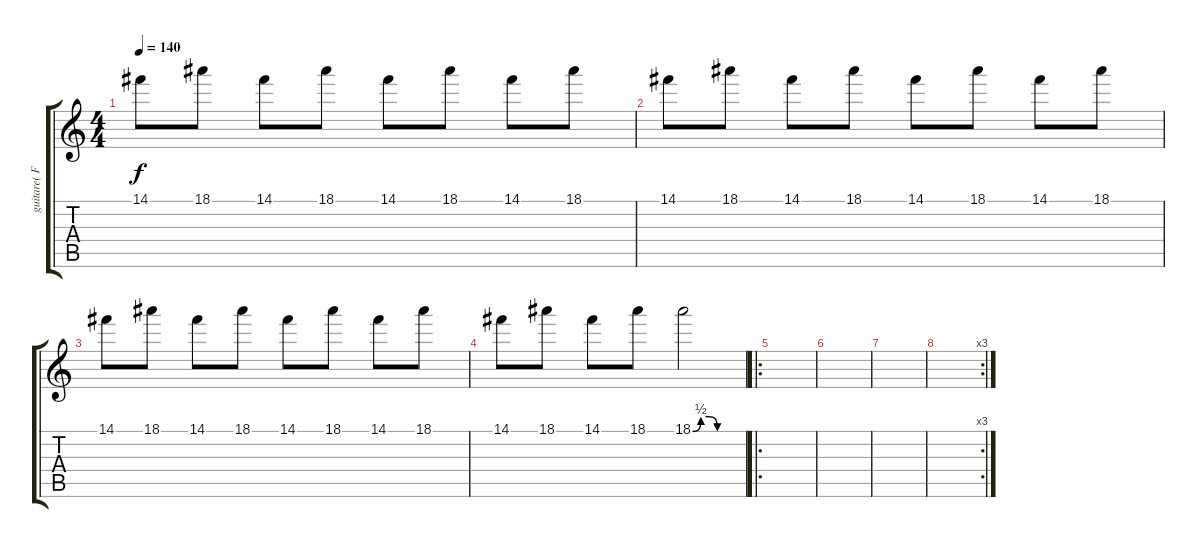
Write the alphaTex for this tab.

\track ("guitare( Fred )" "guitare( F") {instrument distortionguitar}
\staff {score tabs}
\tuning (E4 B3 G3 D3 A2 E2) {hide}
\ts (4 4)
\tempo 140
\clef g2
\ks c
14.1.8{dy f} 18.1.8 14.1.8 18.1.8 14.1.8 18.1.8 14.1.8 18.1.8 |
14.1.8 18.1.8 14.1.8 18.1.8 14.1.8 18.1.8 14.1.8 18.1.8 |
14.1.8 18.1.8 14.1.8 18.1.8 14.1.8 18.1.8 14.1.8 18.1.8 |
14.1.8 18.1.8 14.1.8 18.1.8 18.1{be (custom 0 0 10 2 20 2 30 0 60 0)}.2 |
\ro
|
|
|
\rc 3
